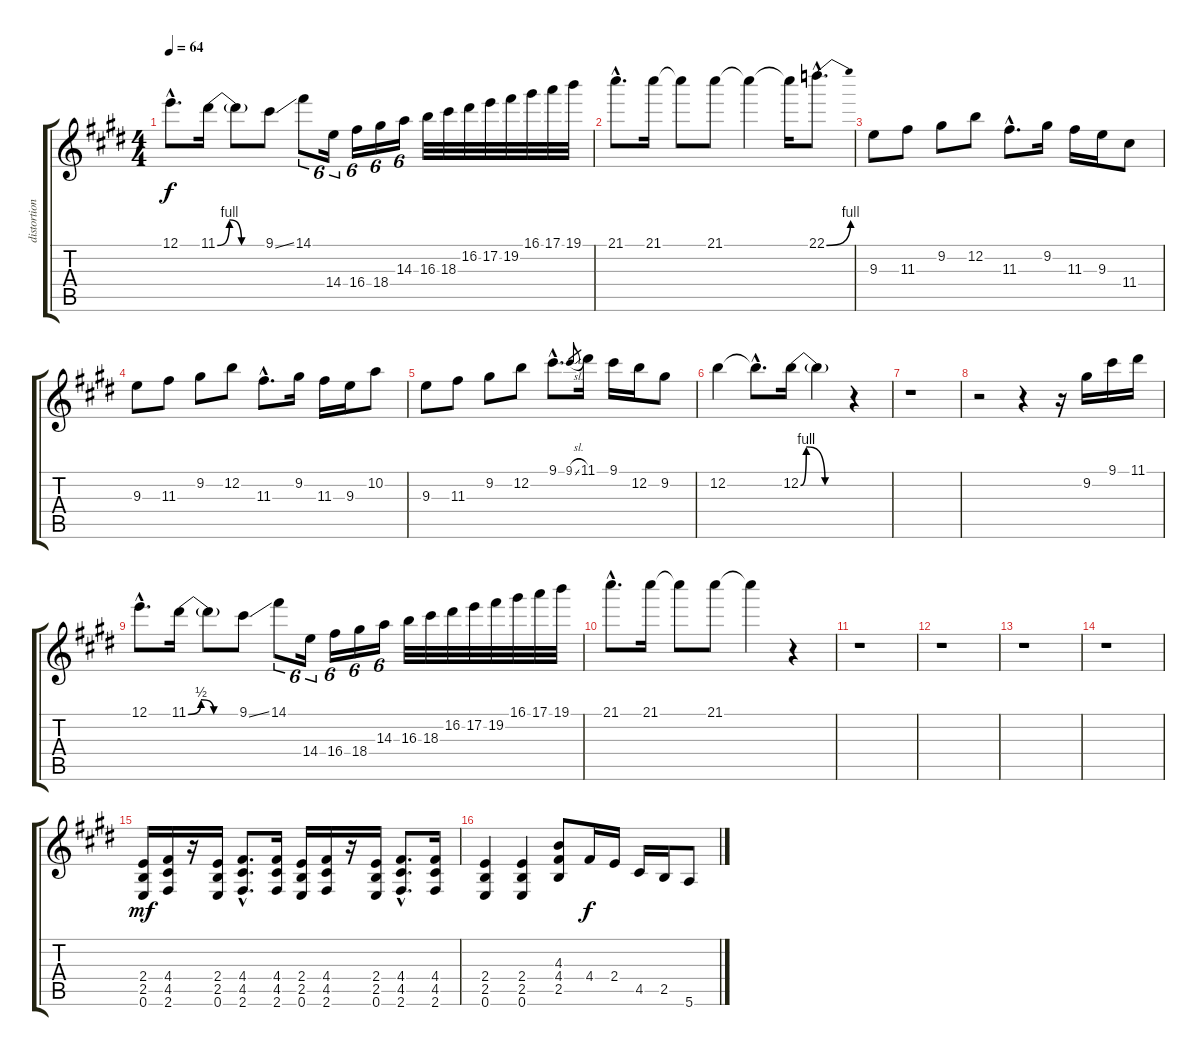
\track ("distortion" "distortion") {instrument overdrivenguitar}
\staff {score tabs}
\tuning (E4 B3 G3 D3 A2 E2) {hide}
\ts (4 4)
\tempo 64
\clef g2
\ks e
12.1{hac}.8{d dy f} 11.1{be (custom 0 0 15 4 30 0 60 0)}.16 11.1{t}.8 9.1{ss}.8 14.1.8{tu (6 4)} 14.4.16{tu (6 4)} 16.4.16{tu (6 4)} 18.4.16{tu (6 4)} 14.3.16{tu (6 4)} 16.3.32 18.3.32 16.2.32 17.2.32 19.2.32 16.1.32 17.1.32 19.1.32 |
21.1{hac}.8{d} 21.1.16 21.1{t}.8 21.1.8 21.1{t}.4 21.1{t}.16 22.1{be (bend 0 0 60 4) hac}.8{d} |
9.3.8 11.3.8 9.2.8 12.2.8 11.3{hac}.8{d} 9.2.16 11.3.16 9.3.16 11.4.8 |
9.3.8 11.3.8 9.2.8 12.2.8 11.3{hac}.8{d} 9.2.16 11.3.16 9.3.16 10.2.8 |
9.3.8 11.3.8 9.2.8 12.2.8 9.1{hac}.8{d} 9.1{sl}.8{gr} 11.1.16 9.1.16 12.2.16 9.2.8 |
12.2.4 12.2{hac t}.8{d} 12.2{be (custom 0 0 7 4 30 0 60 0)}.16 12.2{t}.4 r.4 |
r.1 |
r.2 r.4 r.16 9.2.16 9.1.16 11.1.16 |
12.1{hac}.8{d} 11.1{be (custom 0 0 15 2 30 0 45 0 60 0)}.16 11.1{t}.8 9.1{ss}.8 14.1.8{tu (6 4)} 14.4.16{tu (6 4)} 16.4.16{tu (6 4)} 18.4.16{tu (6 4)} 14.3.16{tu (6 4)} 16.3.32 18.3.32 16.2.32 17.2.32 19.2.32 16.1.32 17.1.32 19.1.32 |
21.1{hac}.8{d} 21.1.16 21.1{t}.8 21.1.8 21.1{t}.4 r.4 |
r.1 |
r.1 |
r.1 |
r.1 |
(2.4 2.5 0.6).16{dy mf} (4.4 4.5 2.6).16 r.16 (2.4 2.5 0.6).16 (4.4{hac} 4.5{hac} 2.6{hac}).8{d} (4.4 4.5 2.6).16 (2.4 2.5 0.6).16 (4.4 4.5 2.6).16 r.16 (2.4 2.5 0.6).16 (4.4{hac} 4.5{hac} 2.6{hac}).8{d} (4.4 4.5 2.6).16 |
(2.4 2.5 0.6).4 (2.4 2.5 0.6).4 (4.3 4.4 2.5).8 4.4.16{dy f} 2.4.16 4.5.16 2.5.16 5.6.8
